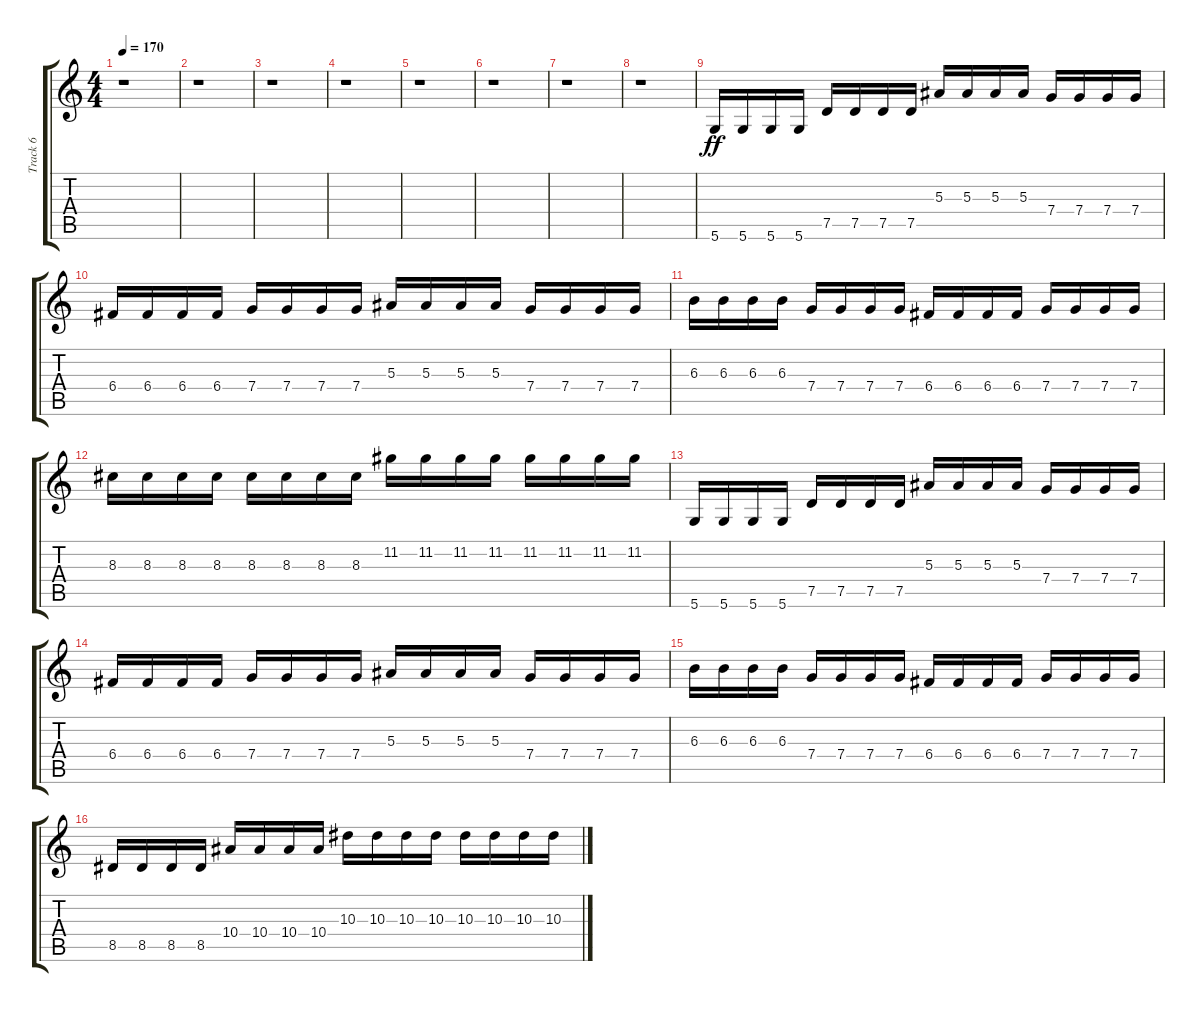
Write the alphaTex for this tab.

\track ("Track 6" "Track 6") {instrument distortionguitar}
\staff {score tabs}
\tuning (D4 A3 F3 C3 G2 D2) {hide}
\ts (4 4)
\tempo 170
\clef g2
\ks c
r.1{dy ff} |
r.1 |
r.1 |
r.1 |
r.1 |
r.1 |
r.1 |
r.1 |
5.6.16 5.6.16 5.6.16 5.6.16 7.5.16 7.5.16 7.5.16 7.5.16 5.3.16 5.3.16 5.3.16 5.3.16 7.4.16 7.4.16 7.4.16 7.4.16 |
6.4.16 6.4.16 6.4.16 6.4.16 7.4.16 7.4.16 7.4.16 7.4.16 5.3.16 5.3.16 5.3.16 5.3.16 7.4.16 7.4.16 7.4.16 7.4.16 |
6.3.16 6.3.16 6.3.16 6.3.16 7.4.16 7.4.16 7.4.16 7.4.16 6.4.16 6.4.16 6.4.16 6.4.16 7.4.16 7.4.16 7.4.16 7.4.16 |
8.3.16 8.3.16 8.3.16 8.3.16 8.3.16 8.3.16 8.3.16 8.3.16 11.2.16 11.2.16 11.2.16 11.2.16 11.2.16 11.2.16 11.2.16 11.2.16 |
5.6.16 5.6.16 5.6.16 5.6.16 7.5.16 7.5.16 7.5.16 7.5.16 5.3.16 5.3.16 5.3.16 5.3.16 7.4.16 7.4.16 7.4.16 7.4.16 |
6.4.16 6.4.16 6.4.16 6.4.16 7.4.16 7.4.16 7.4.16 7.4.16 5.3.16 5.3.16 5.3.16 5.3.16 7.4.16 7.4.16 7.4.16 7.4.16 |
6.3.16 6.3.16 6.3.16 6.3.16 7.4.16 7.4.16 7.4.16 7.4.16 6.4.16 6.4.16 6.4.16 6.4.16 7.4.16 7.4.16 7.4.16 7.4.16 |
8.5.16 8.5.16 8.5.16 8.5.16 10.4.16 10.4.16 10.4.16 10.4.16 10.3.16 10.3.16 10.3.16 10.3.16 10.3.16 10.3.16 10.3.16 10.3.16
